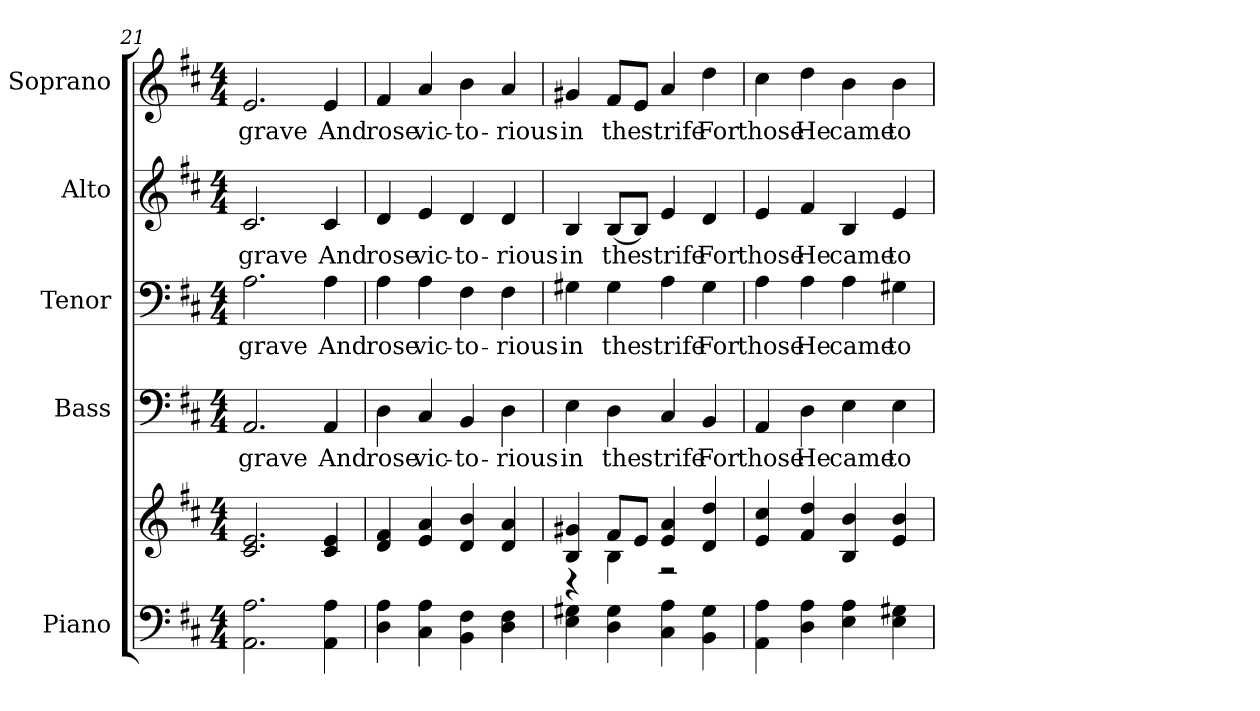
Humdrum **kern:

**kern	**kern	**kern	**text	**kern	**text	**kern	**text	**kern	**text
*part5	*part5	*part4	*part4	*part3	*part3	*part2	*part2	*part1	*part1
*staff6	*staff5	*staff4	*staff4	*staff3	*staff3	*staff2	*staff2	*staff1	*staff1
*I"Piano	*	*I"Bass	*	*I"Tenor	*	*I"Alto	*	*I"Soprano	*
*I'Pno.	*	*I'B.	*	*I'T.	*	*I'A.	*	*I'S.	*
!!LO:PB:g=z
*clefF4	*clefG2	*clefF4	*	*clefF4	*	*clefG2	*	*clefG2	*
*k[f#c#]	*k[f#c#]	*k[f#c#]	*	*k[f#c#]	*	*k[f#c#]	*	*k[f#c#]	*
*D:	*D:	*D:	*	*D:	*	*D:	*	*D:	*
*M4/4	*M4/4	*M4/4	*	*M4/4	*	*M4/4	*	*M4/4	*
=21	=21	=21	=21	=21	=21	=21	=21	=21	=21
!	!	!	!LO:LY:b:color=#000000	!	!	!	!	!	!
!	!	!	!	!	!LO:LY:b:color=#000000	!	!	!	!
!	!	!	!	!	!	!	!LO:LY:b:color=#000000	!	!
!	!	!	!	!	!	!	!	!	!LO:LY:b:color=#000000
2.AAi\ 2.Ai	2.c#i/ 2.ei	2.AAi/	grave	2.Ai\	grave	2.c#i/	grave	2.ei/	grave
!	!	!	!LO:LY:b:color=#000000	!	!	!	!	!	!
!	!	!	!	!	!LO:LY:b:color=#000000	!	!	!	!
!	!	!	!	!	!	!	!LO:LY:b:color=#000000	!	!
!	!	!	!	!	!	!	!	!	!LO:LY:b:color=#000000
4AAi\ 4Ai	4c#i/ 4ei	4AAi/	And	4Ai\	And	4c#i/	And	4ei/	And
=22	=22	=22	=22	=22	=22	=22	=22	=22	=22
!	!	!	!LO:LY:b:color=#000000	!	!	!	!	!	!
!	!	!	!	!	!LO:LY:b:color=#000000	!	!	!	!
!	!	!	!	!	!	!	!LO:LY:b:color=#000000	!	!
!	!	!	!	!	!	!	!	!	!LO:LY:b:color=#000000
4Di\ 4Ai	4di/ 4f#i	4Di\	rose	4Ai\	rose	4di/	rose	4f#i/	rose
!	!	!	!LO:LY:b:color=#000000	!	!	!	!	!	!
!	!	!	!	!	!LO:LY:b:color=#000000	!	!	!	!
!	!	!	!	!	!	!	!LO:LY:b:color=#000000	!	!
!	!	!	!	!	!	!	!	!	!LO:LY:b:color=#000000
4C#i\ 4Ai	4ei/ 4ai	4C#i/	vic-	4Ai\	vic-	4ei/	vic-	4ai/	vic-
!	!	!	!LO:LY:b:color=#000000	!	!	!	!	!	!
!	!	!	!	!	!LO:LY:b:color=#000000	!	!	!	!
!	!	!	!	!	!	!	!LO:LY:b:color=#000000	!	!
!	!	!	!	!	!	!	!	!	!LO:LY:b:color=#000000
4BBi\ 4F#i	4di/ 4bi	4BBi/	-to-	4F#i\	-to-	4di/	-to-	4bi\	-to-
!	!	!	!LO:LY:b:color=#000000	!	!	!	!	!	!
!	!	!	!	!	!LO:LY:b:color=#000000	!	!	!	!
!	!	!	!	!	!	!	!LO:LY:b:color=#000000	!	!
!	!	!	!	!	!	!	!	!	!LO:LY:b:color=#000000
4Di\ 4F#i	4di/ 4ai	4Di\	-rious	4F#i\	-rious	4di/	-rious	4ai/	-rious
!!LO:PB:g=z
=23	=23	=23	=23	=23	=23	=23	=23	=23	=23
*	*^	*	*	*	*	*	*	*	*
!	!	!	!	!LO:LY:b:color=#000000	!	!	!	!	!	!
!	!	!	!	!	!	!LO:LY:b:color=#000000	!	!	!	!
!	!	!	!	!	!	!	!	!LO:LY:b:color=#000000	!	!
!	!	!	!	!	!	!	!	!	!	!LO:LY:b:color=#000000
4Ei\ 4G#Xi	4Bi/ 4g#Xi	4r	4Ei\	in	4G#Xi\	in	4Bi/	in	4g#Xi/	in
!	!	!	!	!LO:LY:b:color=#000000	!	!	!	!	!	!
!	!	!	!	!	!	!LO:LY:b:color=#000000	!	!	!	!
!	!	!	!	!	!	!	!	!LO:LY:b:color=#000000	!	!
!	!	!	!	!	!	!	!	!	!	!LO:LY:b:color=#000000
4Di\ 4G#i	8f#i/L	4Bi\	4Di\	the	4G#i\	the	[<8Bi/L	the	8f#i/L	the
.	8ei/J	.	.	.	.	.	8Bi/J]	.	8ei/J	.
!	!	!	!	!LO:LY:b:color=#000000	!	!	!	!	!	!
!	!	!	!	!	!	!LO:LY:b:color=#000000	!	!	!	!
!	!	!	!	!	!	!	!	!LO:LY:b:color=#000000	!	!
!	!	!	!	!	!	!	!	!	!	!LO:LY:b:color=#000000
4C#i\ 4Ai	4ei/ 4ai	2r	4C#i/	strife	4Ai\	strife	4ei/	strife	4ai/	strife
!	!	!	!	!LO:LY:b:color=#000000	!	!	!	!	!	!
!	!	!	!	!	!	!LO:LY:b:color=#000000	!	!	!	!
!	!	!	!	!	!	!	!	!LO:LY:b:color=#000000	!	!
!	!	!	!	!	!	!	!	!	!	!LO:LY:b:color=#000000
4BBi\ 4G#i	4di/ 4ddi	.	4BBi/	For	4G#i\	For	4di/	For	4ddi\	For
*	*v	*v	*	*	*	*	*	*	*	*
=24	=24	=24	=24	=24	=24	=24	=24	=24	=24
!	!	!	!LO:LY:b:color=#000000	!	!	!	!	!	!
!	!	!	!	!	!LO:LY:b:color=#000000	!	!	!	!
!	!	!	!	!	!	!	!LO:LY:b:color=#000000	!	!
!	!	!	!	!	!	!	!	!	!LO:LY:b:color=#000000
4AAi\ 4Ai	4ei/ 4cc#i	4AAi/	those	4Ai\	those	4ei/	those	4cc#i\	those
!	!	!	!LO:LY:b:color=#000000	!	!	!	!	!	!
!	!	!	!	!	!LO:LY:b:color=#000000	!	!	!	!
!	!	!	!	!	!	!	!LO:LY:b:color=#000000	!	!
!	!	!	!	!	!	!	!	!	!LO:LY:b:color=#000000
4Di\ 4Ai	4f#i/ 4ddi	4Di\	He	4Ai\	He	4f#i/	He	4ddi\	He
!	!	!	!LO:LY:b:color=#000000	!	!	!	!	!	!
!	!	!	!	!	!LO:LY:b:color=#000000	!	!	!	!
!	!	!	!	!	!	!	!LO:LY:b:color=#000000	!	!
!	!	!	!	!	!	!	!	!	!LO:LY:b:color=#000000
4Ei\ 4Ai	4Bi/ 4bi	4Ei\	came	4Ai\	came	4Bi/	came	4bi\	came
!	!	!	!LO:LY:b:color=#000000	!	!	!	!	!	!
!	!	!	!	!	!LO:LY:b:color=#000000	!	!	!	!
!	!	!	!	!	!	!	!LO:LY:b:color=#000000	!	!
!	!	!	!	!	!	!	!	!	!LO:LY:b:color=#000000
4Ei\ 4G#Xi	4ei/ 4bi	4Ei\	to	4G#Xi\	to	4ei/	to	4bi\	to
=	=	=	=	=	=	=	=	=	=
*-	*-	*-	*-	*-	*-	*-	*-	*-	*-
